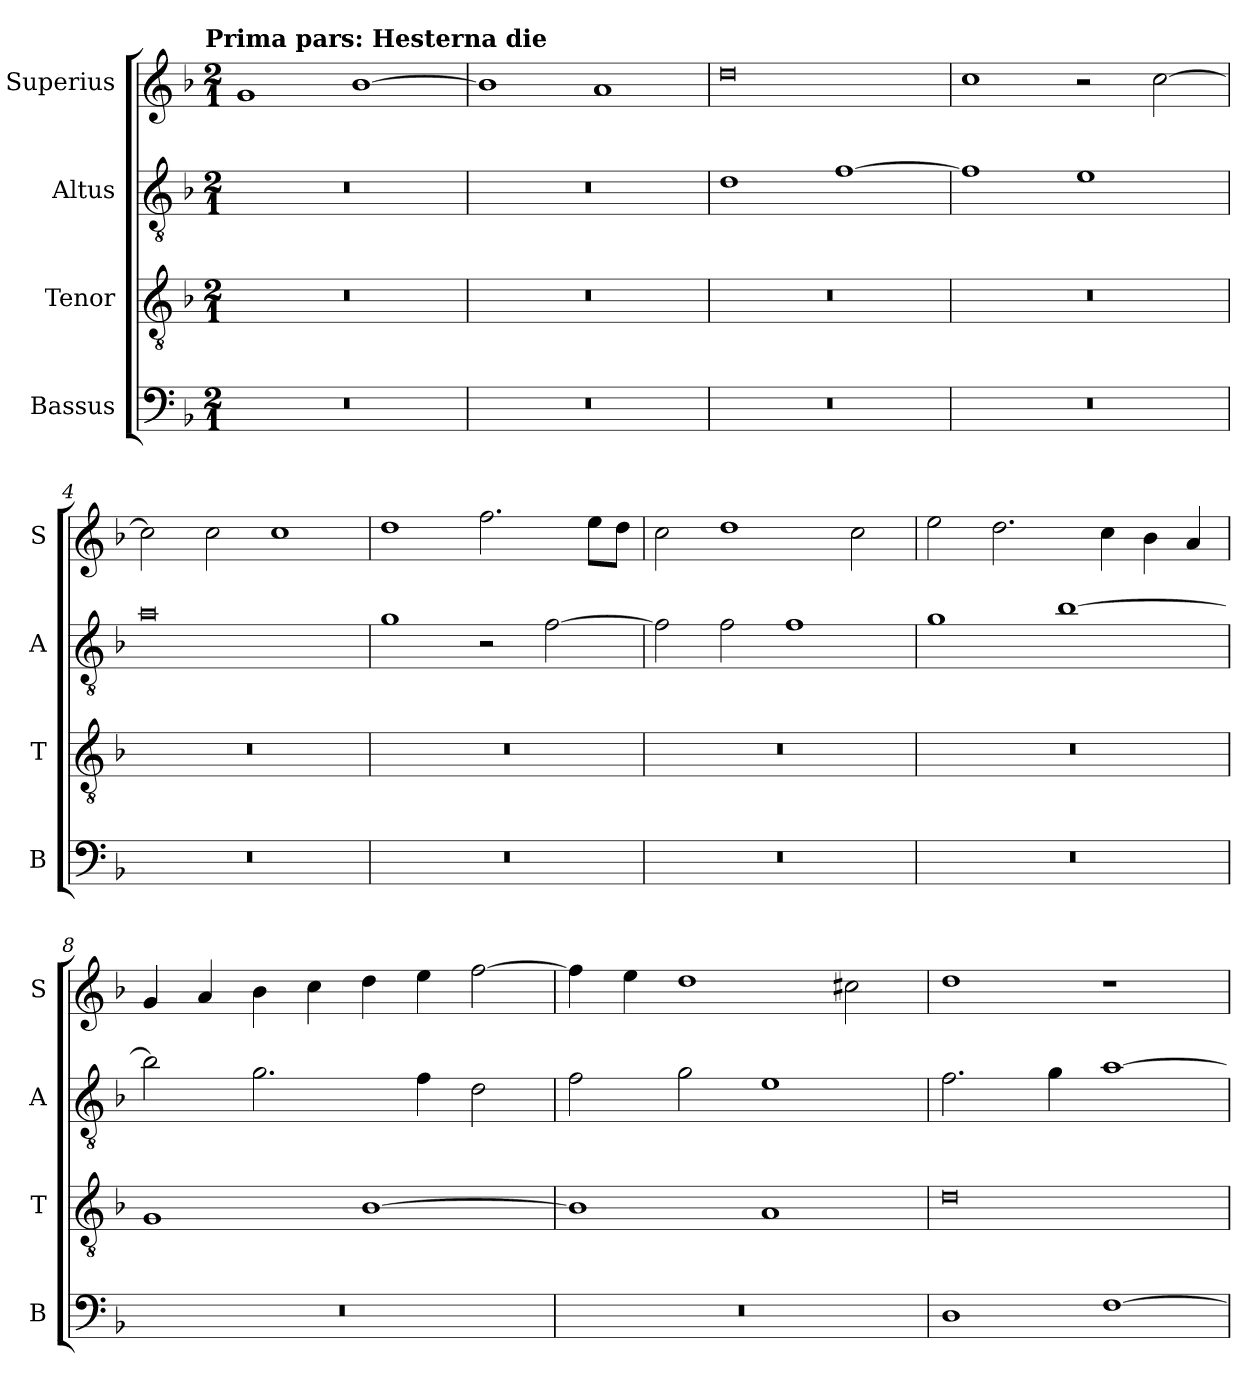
**kern	**kern	**kern	**kern
*part4	*part3	*part2	*part1
*staff4	*staff3	*staff2	*staff1
*I"Bassus	*I"Tenor	*I"Altus	*I"Superius
*I'B	*I'T	*I'A	*I'S
*clefF4	*clefGv2	*clefGv2	*clefG2
*k[b-]	*k[b-]	*k[b-]	*k[b-]
*F:	*F:	*F:	*F:
!!LO:TX:omd:t=Prima pars&colon; Hesterna die
*M2/1	*M2/1	*M2/1	*M2/1
=	=	=	=
0r	0r	0r	1g
.	.	.	[1b-
=1	=1	=1	=1
0r	0r	0r	1b-]
.	.	.	1a
=2	=2	=2	=2
0r	0r	1d	0dd
.	.	[1f	.
=3	=3	=3	=3
0r	0r	1f]	1cc
.	.	1e	2r
.	.	.	[2cc
=4	=4	=4	=4
0r	0r	0a	2cc]
.	.	.	2cc
.	.	.	1cc
=5	=5	=5	=5
0r	0r	1g	1dd
.	.	2r	2.ff
.	.	[2f	.
.	.	.	8eeL
.	.	.	8ddJ
=6	=6	=6	=6
0r	0r	2f]	2cc
.	.	2f	1dd
.	.	1f	.
.	.	.	2cc
=7	=7	=7	=7
0r	0r	1g	2ee
.	.	.	2.dd
.	.	[1b-	.
.	.	.	4cc
.	.	.	4b-
.	.	.	4a
=8	=8	=8	=8
0r	1G	2b-]	4g
.	.	.	4a
.	.	2.g	4b-
.	.	.	4cc
.	[1B-	.	4dd
.	.	4f	4ee
.	.	2d	[2ff
=9	=9	=9	=9
0r	1B-]	2f	4ff]
.	.	.	4ee
.	.	2g	1dd
.	1A	1e	.
.	.	.	2cc#X
=10	=10	=10	=10
1D	0d	2.f	1dd
.	.	4g	.
[1F	.	[1a	1r
=	=	=	=
*-	*-	*-	*-
